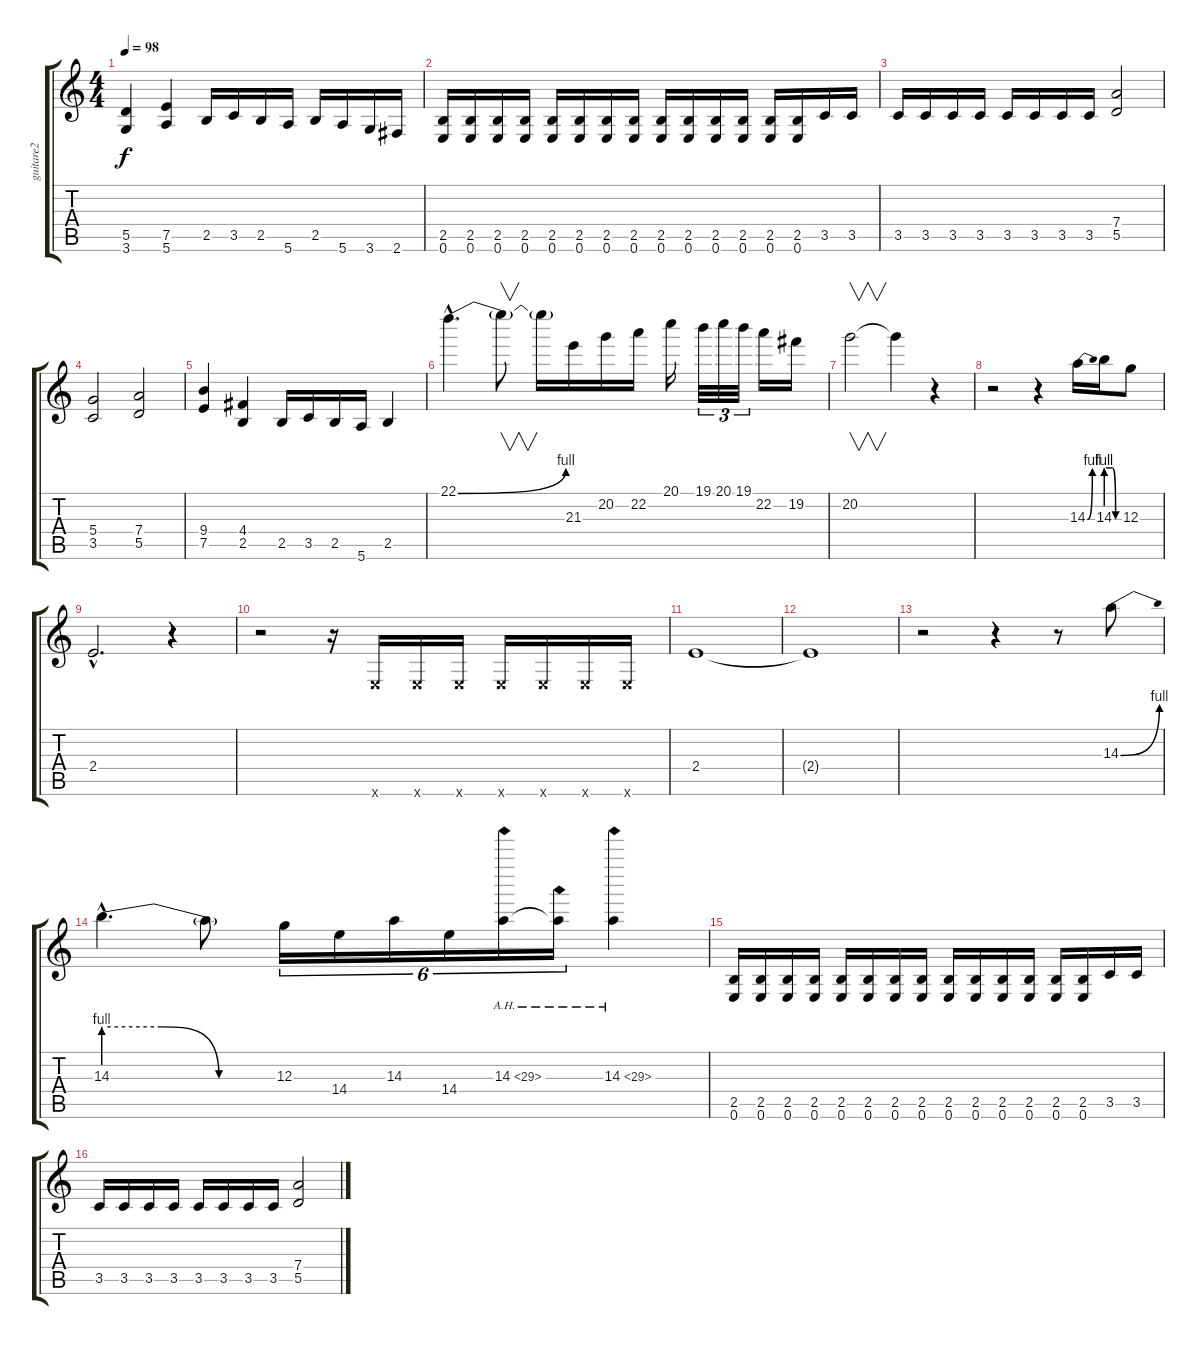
\track ("guitare2" "guitare2") {instrument overdrivenguitar}
\staff {score tabs}
\tuning (E4 B3 G3 D3 A2 E2) {hide}
\ts (4 4)
\tempo 98
\clef g2
\ks c
(5.5 3.6).4{dy f} (7.5 5.6).4 2.5.16 3.5.16 2.5.16 5.6.16 2.5.16 5.6.16 3.6.16 2.6.16 |
(2.5 0.6).16 (2.5 0.6).16 (2.5 0.6).16 (2.5 0.6).16 (2.5 0.6).16 (2.5 0.6).16 (2.5 0.6).16 (2.5 0.6).16 (2.5 0.6).16 (2.5 0.6).16 (2.5 0.6).16 (2.5 0.6).16 (2.5 0.6).16 (2.5 0.6).16 3.5.16 3.5.16 |
3.5.16 3.5.16 3.5.16 3.5.16 3.5.16 3.5.16 3.5.16 3.5.16 (7.4 5.5).2 |
(5.4 3.5).2 (7.4 5.5).2 |
(9.4 7.5).4 (4.4 2.5).4 2.5.16 3.5.16 2.5.16 5.6.16 2.5.4 |
22.1{be (bend 0 0 60 4) hac}.4{d} 22.1{t}.8{v} 22.1{t}.16 21.3.16 20.2.16 22.2.16 20.1.16 19.1.32{tu (3 2)} 20.1.32{tu (3 2)} 19.1.32{tu (3 2)} 22.2.16 19.2.16 |
20.2.2{v} 20.2{t}.4 r.4 |
r.2 r.4 14.3{be (bend 0 0 60 4)}.16 14.3{be (custom 0 4 15 4 30 4 45 0 60 0)}.16 12.3.8 |
2.4{hac}.2{d} r.4 |
r.2 r.16 0.6{x}.16 0.6{x}.16 0.6{x}.16 0.6{x}.16 0.6{x}.16 0.6{x}.16 0.6{x}.16 |
2.4.1 |
2.4{t}.1 |
r.2 r.4 r.8 14.3{be (bend 0 0 60 4)}.8 |
14.3{be (custom 0 4 20 4 40 0 60 0) hac}.4{d} 14.3{t}.8 12.3.16{tu (6 4)} 14.4.16{tu (6 4)} 14.3.16{tu (6 4)} 14.4.16{tu (6 4)} 14.3{ah 15}.16{tu (6 4)} 14.3{ah 12 t}.16{tu (6 4)} 14.3{ah 15}.4 |
(2.5 0.6).16 (2.5 0.6).16 (2.5 0.6).16 (2.5 0.6).16 (2.5 0.6).16 (2.5 0.6).16 (2.5 0.6).16 (2.5 0.6).16 (2.5 0.6).16 (2.5 0.6).16 (2.5 0.6).16 (2.5 0.6).16 (2.5 0.6).16 (2.5 0.6).16 3.5.16 3.5.16 |
3.5.16 3.5.16 3.5.16 3.5.16 3.5.16 3.5.16 3.5.16 3.5.16 (7.4 5.5).2
